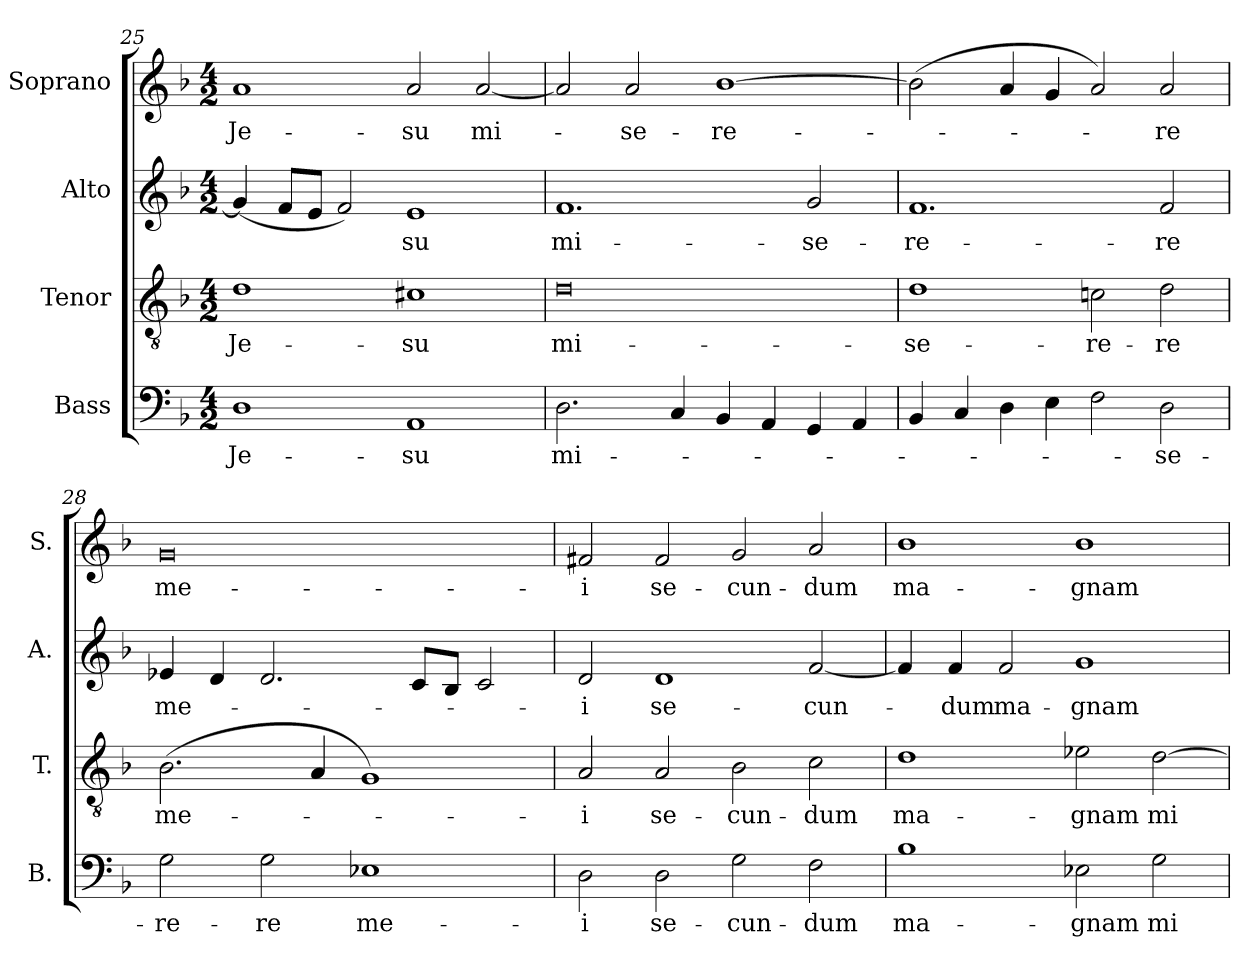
**kern	**text	**kern	**text	**kern	**text	**kern	**text
*part4	*part4	*part3	*part3	*part2	*part2	*part1	*part1
*staff4	*staff4	*staff3	*staff3	*staff2	*staff2	*staff1	*staff1
*I"Bass	*	*I"Tenor	*	*I"Alto	*	*I"Soprano	*
*I'B.	*	*I'T.	*	*I'A.	*	*I'S.	*
*clefF4	*	*clefGv2	*	*clefG2	*	*clefG2	*
*	*	*ITrd7c12	*	*	*	*	*
*k[b-]	*	*k[b-]	*	*k[b-]	*	*k[b-]	*
*F:	*	*F:	*	*F:	*	*F:	*
*M4/2	*	*M4/2	*	*M4/2	*	*M4/2	*
=25	=25	=25	=25	=25	=25	=25	=25
!	!LO:LY:b:color=#000000	!	!	!	!	!	!
!	!	!	!LO:LY:b:color=#000000	!	!	!	!
!	!	!	!	!	!	!	!LO:LY:b:color=#000000
1Di	Je-	1Di	Je-	(4gi/]	.	1ai	Je-
.	.	.	.	8fi/L	.	.	.
.	.	.	.	8ei/J	.	.	.
.	.	.	.	2fi/)	.	.	.
!	!LO:LY:b:color=#000000	!	!	!	!	!	!
!	!	!	!LO:LY:b:color=#000000	!	!	!	!
!	!	!	!	!	!LO:LY:b:color=#000000	!	!
!	!	!	!	!	!	!	!LO:LY:b:color=#000000
1AAi	-su	1C#Xi	-su	1ei	-su	2ai/	-su
!	!	!	!	!	!	!	!LO:LY:b:color=#000000
.	.	.	.	.	.	[2ai/	mi-
=26	=26	=26	=26	=26	=26	=26	=26
!	!LO:LY:b:color=#000000	!	!	!	!	!	!
!	!	!	!LO:LY:b:color=#000000	!	!	!	!
!	!	!	!	!	!LO:LY:b:color=#000000	!	!
2.Di\	mi-	0Di	mi-	1.fi	mi-	2ai/]	.
!	!	!	!	!	!	!	!LO:LY:b:color=#000000
.	.	.	.	.	.	2ai/	-se-
4Ci/	.	.	.	.	.	.	.
!	!	!	!	!	!	!	!LO:LY:b:color=#000000
4BB-i/	.	.	.	.	.	[1b-i	-re-
4AAi/	.	.	.	.	.	.	.
!	!	!	!	!	!LO:LY:b:color=#000000	!	!
4GGi/	.	.	.	2gi/	-se-	.	.
4AAi/	.	.	.	.	.	.	.
!!LO:LB:g=z
=27	=27	=27	=27	=27	=27	=27	=27
!	!	!	!LO:LY:b:color=#000000	!	!	!	!
!	!	!	!	!	!LO:LY:b:color=#000000	!	!
4BB-i/	.	1Di	-se-	1.fi	-re-	(2b-i\]	.
4Ci/	.	.	.	.	.	.	.
4Di\	.	.	.	.	.	4ai/	.
4Ei\	.	.	.	.	.	4gi/	.
!	!	!	!LO:LY:b:color=#000000	!	!	!	!
2Fi\	.	2Cni\	-re-	.	.	2ai/)	.
!	!LO:LY:b:color=#000000	!	!	!	!	!	!
!	!	!	!LO:LY:b:color=#000000	!	!	!	!
!	!	!	!	!	!LO:LY:b:color=#000000	!	!
!	!	!	!	!	!	!	!LO:LY:b:color=#000000
2Di\	-se-	2Di\	-re	2fi/	-re	2ai/	-re
=28	=28	=28	=28	=28	=28	=28	=28
!	!LO:LY:b:color=#000000	!	!	!	!	!	!
!	!	!	!LO:LY:b:color=#000000	!	!	!	!
!	!	!	!	!	!LO:LY:b:color=#000000	!	!
!	!	!	!	!	!	!	!LO:LY:b:color=#000000
2Gi\	-re-	(2.BB-i\	me-	4e-Xi/	me-	0gi	me-
.	.	.	.	4di/	.	.	.
!	!LO:LY:b:color=#000000	!	!	!	!	!	!
2Gi\	-re	.	.	2.di/	.	.	.
.	.	4AAi/	.	.	.	.	.
!	!LO:LY:b:color=#000000	!	!	!	!	!	!
1E-Xi	me-	1GGi)	.	.	.	.	.
.	.	.	.	8ci/L	.	.	.
.	.	.	.	8B-i/J	.	.	.
.	.	.	.	2ci/	.	.	.
=29	=29	=29	=29	=29	=29	=29	=29
!	!LO:LY:b:color=#000000	!	!	!	!	!	!
!	!	!	!LO:LY:b:color=#000000	!	!	!	!
!	!	!	!	!	!LO:LY:b:color=#000000	!	!
!	!	!	!	!	!	!	!LO:LY:b:color=#000000
2Di\	-i	2AAi/	-i	2di/	-i	2f#Xi/	-i
!	!LO:LY:b:color=#000000	!	!	!	!	!	!
!	!	!	!LO:LY:b:color=#000000	!	!	!	!
!	!	!	!	!	!LO:LY:b:color=#000000	!	!
!	!	!	!	!	!	!	!LO:LY:b:color=#000000
2Di\	se-	2AAi/	se-	1di	se-	2f#i/	se-
!	!LO:LY:b:color=#000000	!	!	!	!	!	!
!	!	!	!LO:LY:b:color=#000000	!	!	!	!
!	!	!	!	!	!	!	!LO:LY:b:color=#000000
2Gi\	-cun-	2BB-i\	-cun-	.	.	2gi/	-cun-
!	!LO:LY:b:color=#000000	!	!	!	!	!	!
!	!	!	!LO:LY:b:color=#000000	!	!	!	!
!	!	!	!	!	!LO:LY:b:color=#000000	!	!
!	!	!	!	!	!	!	!LO:LY:b:color=#000000
2Fi\	-dum	2Ci\	-dum	[2fi/	-cun-	2ai/	-dum
=30	=30	=30	=30	=30	=30	=30	=30
!	!LO:LY:b:color=#000000	!	!	!	!	!	!
!	!	!	!LO:LY:b:color=#000000	!	!	!	!
!	!	!	!	!	!	!	!LO:LY:b:color=#000000
1B-i	ma-	1Di	ma-	4fi/]	.	1b-i	ma-
!	!	!	!	!	!LO:LY:b:color=#000000	!	!
.	.	.	.	4fi/	-dum	.	.
!	!	!	!	!	!LO:LY:b:color=#000000	!	!
.	.	.	.	2fi/	ma-	.	.
!	!LO:LY:b:color=#000000	!	!	!	!	!	!
!	!	!	!LO:LY:b:color=#000000	!	!	!	!
!	!	!	!	!	!LO:LY:b:color=#000000	!	!
!	!	!	!	!	!	!	!LO:LY:b:color=#000000
2E-Xi\	-gnam	2E-Xi\	-gnam	1gi	-gnam	1b-i	-gnam
!	!LO:LY:b:color=#000000	!	!	!	!	!	!
!	!	!	!LO:LY:b:color=#000000	!	!	!	!
2Gi\	mi-	[2Di\	mi-	.	.	.	.
=	=	=	=	=	=	=	=
*-	*-	*-	*-	*-	*-	*-	*-
